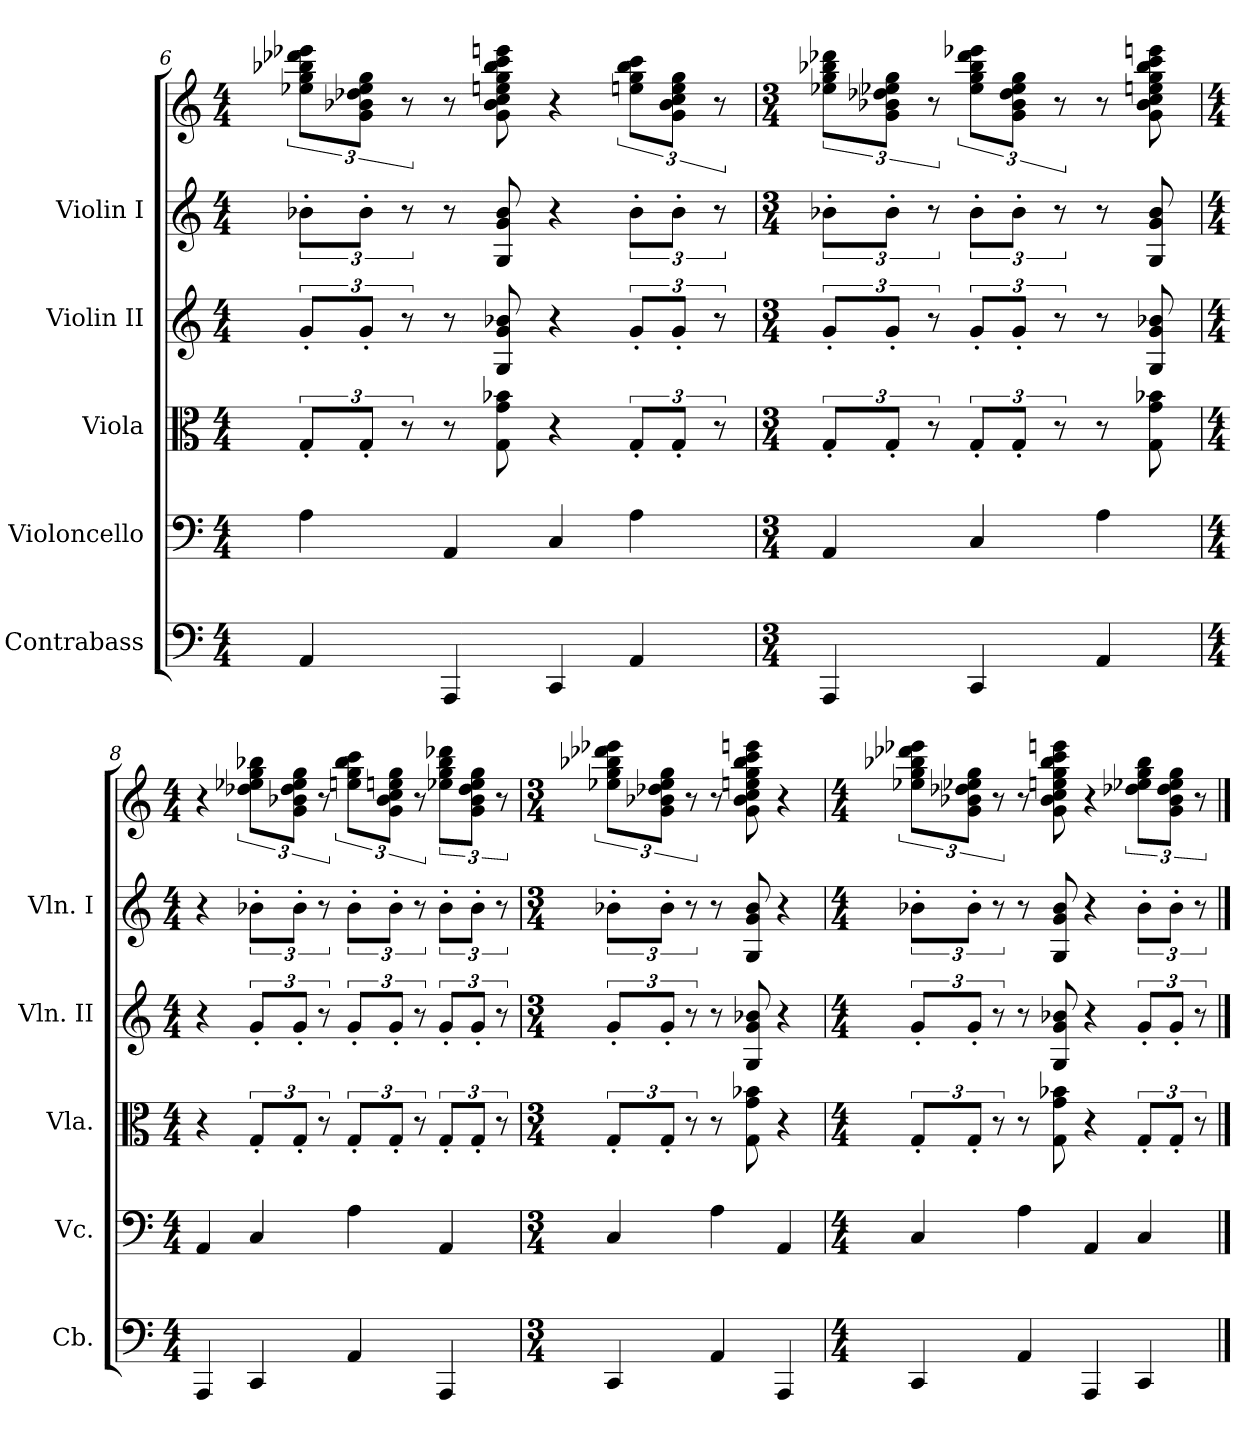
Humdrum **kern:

**kern	**kern	**kern	**kern	**kern	**kern
*part6	*part5	*part4	*part3	*part2	*part1
*staff6	*staff5	*staff4	*staff3	*staff2	*staff1
*I"Contrabass	*I"Violoncello	*I"Viola	*I"Violin II	*I"Violin I	*
*I'Cb.	*I'Vc.	*I'Vla.	*I'Vln. II	*I'Vln. I	*
*clefF4	*clefF4	*clefC3	*clefG2	*clefG2	*clefG2
*k[]	*k[]	*k[]	*k[]	*k[]	*k[]
*C:	*C:	*C:	*C:	*C:	*C:
*M4/4	*M4/4	*M4/4	*M4/4	*M4/4	*M4/4
=6	=6	=6	=6	=6	=6
4AA	4A	12G'L	12g'L	12b-X'L	12ee-X 12gg 12bb-X 12ddd-X 12eee-XL
.	.	12G'J	12g'J	12b-'J	12g 12b-X 12dd-X 12ee- 12ggJ
.	.	12r	12r	12r	12r
4AAA	4AA	8r	8r	8r	8r
.	.	8G 8g 8b-X	8G 8g 8b-X	8G 8g 8b-	8g 8b- 8cc 8een 8gg 8bb- 8ccc 8eeen
4CC	4C	4r	4r	4r	4r
4AA	4A	12G'L	12g'L	12b-'L	12een 12gg 12bb- 12cccL
.	.	12G'J	12g'J	12b-'J	12g 12b- 12cc 12ee 12ggJ
.	.	12r	12r	12r	12r
=7	=7	=7	=7	=7	=7
*M3/4	*M3/4	*M3/4	*M3/4	*M3/4	*M3/4
4AAA	4AA	12G'L	12g'L	12b-X'L	12ee-X 12gg 12bb-X 12ddd-XL
.	.	12G'J	12g'J	12b-'J	12g 12b-X 12dd-X 12ee-X 12ggJ
.	.	12r	12r	12r	12r
4CC	4C	12G'L	12g'L	12b-'L	12ee- 12gg 12bb- 12ddd- 12eee-XL
.	.	12G'J	12g'J	12b-'J	12g 12b- 12dd- 12ee- 12ggJ
.	.	12r	12r	12r	12r
4AA	4A	8r	8r	8r	8r
.	.	8G 8g 8b-X	8G 8g 8b-X	8G 8g 8b-	8g 8b- 8cc 8een 8gg 8bb- 8ccc 8eeen
=8	=8	=8	=8	=8	=8
*M4/4	*M4/4	*M4/4	*M4/4	*M4/4	*M4/4
4AAA	4AA	4r	4r	4r	4r
4CC	4C	12G'L	12g'L	12b-X'L	12dd-X 12ee-X 12gg 12bb-XL
.	.	12G'J	12g'J	12b-'J	12g 12b-X 12dd- 12ee- 12ggJ
.	.	12r	12r	12r	12r
4AA	4A	12G'L	12g'L	12b-'L	12een 12gg 12bb- 12cccL
.	.	12G'J	12g'J	12b-'J	12g 12b- 12cc 12een 12ggJ
.	.	12r	12r	12r	12r
4AAA	4AA	12G'L	12g'L	12b-'L	12ee-X 12gg 12bb- 12ddd-XL
.	.	12G'J	12g'J	12b-'J	12g 12b- 12dd- 12ee- 12ggJ
.	.	12r	12r	12r	12r
=9	=9	=9	=9	=9	=9
*M3/4	*M3/4	*M3/4	*M3/4	*M3/4	*M3/4
4CC	4C	12G'L	12g'L	12b-X'L	12ee-X 12gg 12bb-X 12ddd-X 12eee-XL
.	.	12G'J	12g'J	12b-'J	12g 12b-X 12dd-X 12ee- 12ggJ
.	.	12r	12r	12r	12r
4AA	4A	8r	8r	8r	8r
.	.	8G 8g 8b-X	8G 8g 8b-X	8G 8g 8b-	8g 8b- 8cc 8een 8gg 8bb- 8ccc 8eeen
4AAA	4AA	4r	4r	4r	4r
=10	=10	=10	=10	=10	=10
*M4/4	*M4/4	*M4/4	*M4/4	*M4/4	*M4/4
4CC	4C	12G'L	12g'L	12b-X'L	12ee-X 12gg 12bb-X 12ddd-X 12eee-XL
.	.	12G'J	12g'J	12b-'J	12g 12b-X 12dd-X 12ee-X 12ggJ
.	.	12r	12r	12r	12r
4AA	4A	8r	8r	8r	8r
.	.	8G 8g 8b-X	8G 8g 8b-X	8G 8g 8b-	8g 8b- 8cc 8een 8gg 8bb- 8ccc 8eeen
4AAA	4AA	4r	4r	4r	4r
4CC	4C	12G'L	12g'L	12b-'L	12dd-X 12ee-X 12gg 12bb-L
.	.	12G'J	12g'J	12b-'J	12g 12b- 12dd- 12ee- 12ggJ
.	.	12r	12r	12r	12r
==	==	==	==	==	==
*-	*-	*-	*-	*-	*-
